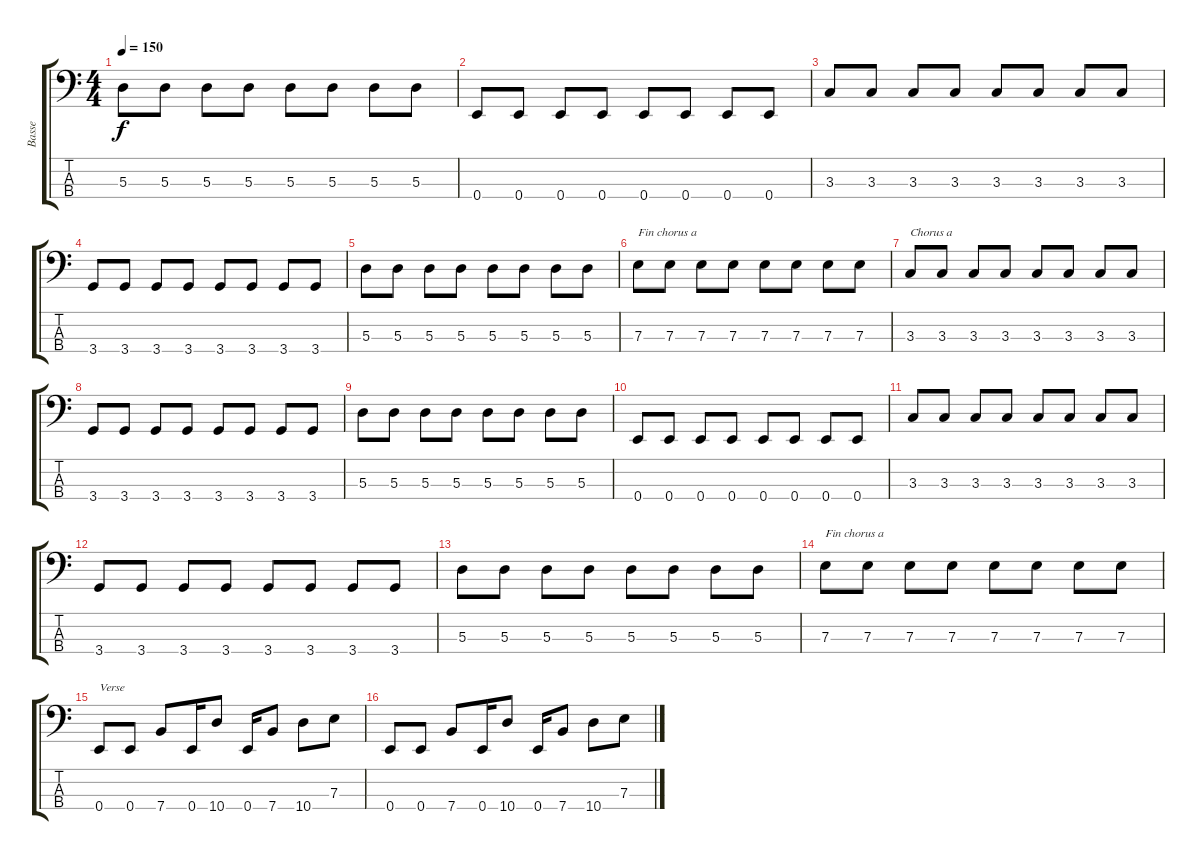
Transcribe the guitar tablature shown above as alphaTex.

\track ("Basse" "Basse") {instrument electricbassfinger}
\staff {score tabs}
\tuning (G2 D2 A1 E1) {hide}
\ts (4 4)
\tempo 150
\clef f4
\ks c
5.3.8{dy f} 5.3.8 5.3.8 5.3.8 5.3.8 5.3.8 5.3.8 5.3.8 |
0.4.8 0.4.8 0.4.8 0.4.8 0.4.8 0.4.8 0.4.8 0.4.8 |
3.3.8 3.3.8 3.3.8 3.3.8 3.3.8 3.3.8 3.3.8 3.3.8 |
3.4.8 3.4.8 3.4.8 3.4.8 3.4.8 3.4.8 3.4.8 3.4.8 |
5.3.8 5.3.8 5.3.8 5.3.8 5.3.8 5.3.8 5.3.8 5.3.8 |
7.3.8{txt "Fin chorus a"} 7.3.8 7.3.8 7.3.8 7.3.8 7.3.8 7.3.8 7.3.8 |
3.3.8{txt "Chorus a"} 3.3.8 3.3.8 3.3.8 3.3.8 3.3.8 3.3.8 3.3.8 |
3.4.8 3.4.8 3.4.8 3.4.8 3.4.8 3.4.8 3.4.8 3.4.8 |
5.3.8 5.3.8 5.3.8 5.3.8 5.3.8 5.3.8 5.3.8 5.3.8 |
0.4.8 0.4.8 0.4.8 0.4.8 0.4.8 0.4.8 0.4.8 0.4.8 |
3.3.8 3.3.8 3.3.8 3.3.8 3.3.8 3.3.8 3.3.8 3.3.8 |
3.4.8 3.4.8 3.4.8 3.4.8 3.4.8 3.4.8 3.4.8 3.4.8 |
5.3.8 5.3.8 5.3.8 5.3.8 5.3.8 5.3.8 5.3.8 5.3.8 |
7.3.8{txt "Fin chorus a"} 7.3.8 7.3.8 7.3.8 7.3.8 7.3.8 7.3.8 7.3.8 |
0.4.8{txt "Verse"} 0.4.8 7.4.8 0.4.16 10.4.8 0.4.16 7.4.8 10.4.8 7.3.8 |
0.4.8 0.4.8 7.4.8 0.4.16 10.4.8 0.4.16 7.4.8 10.4.8 7.3.8
